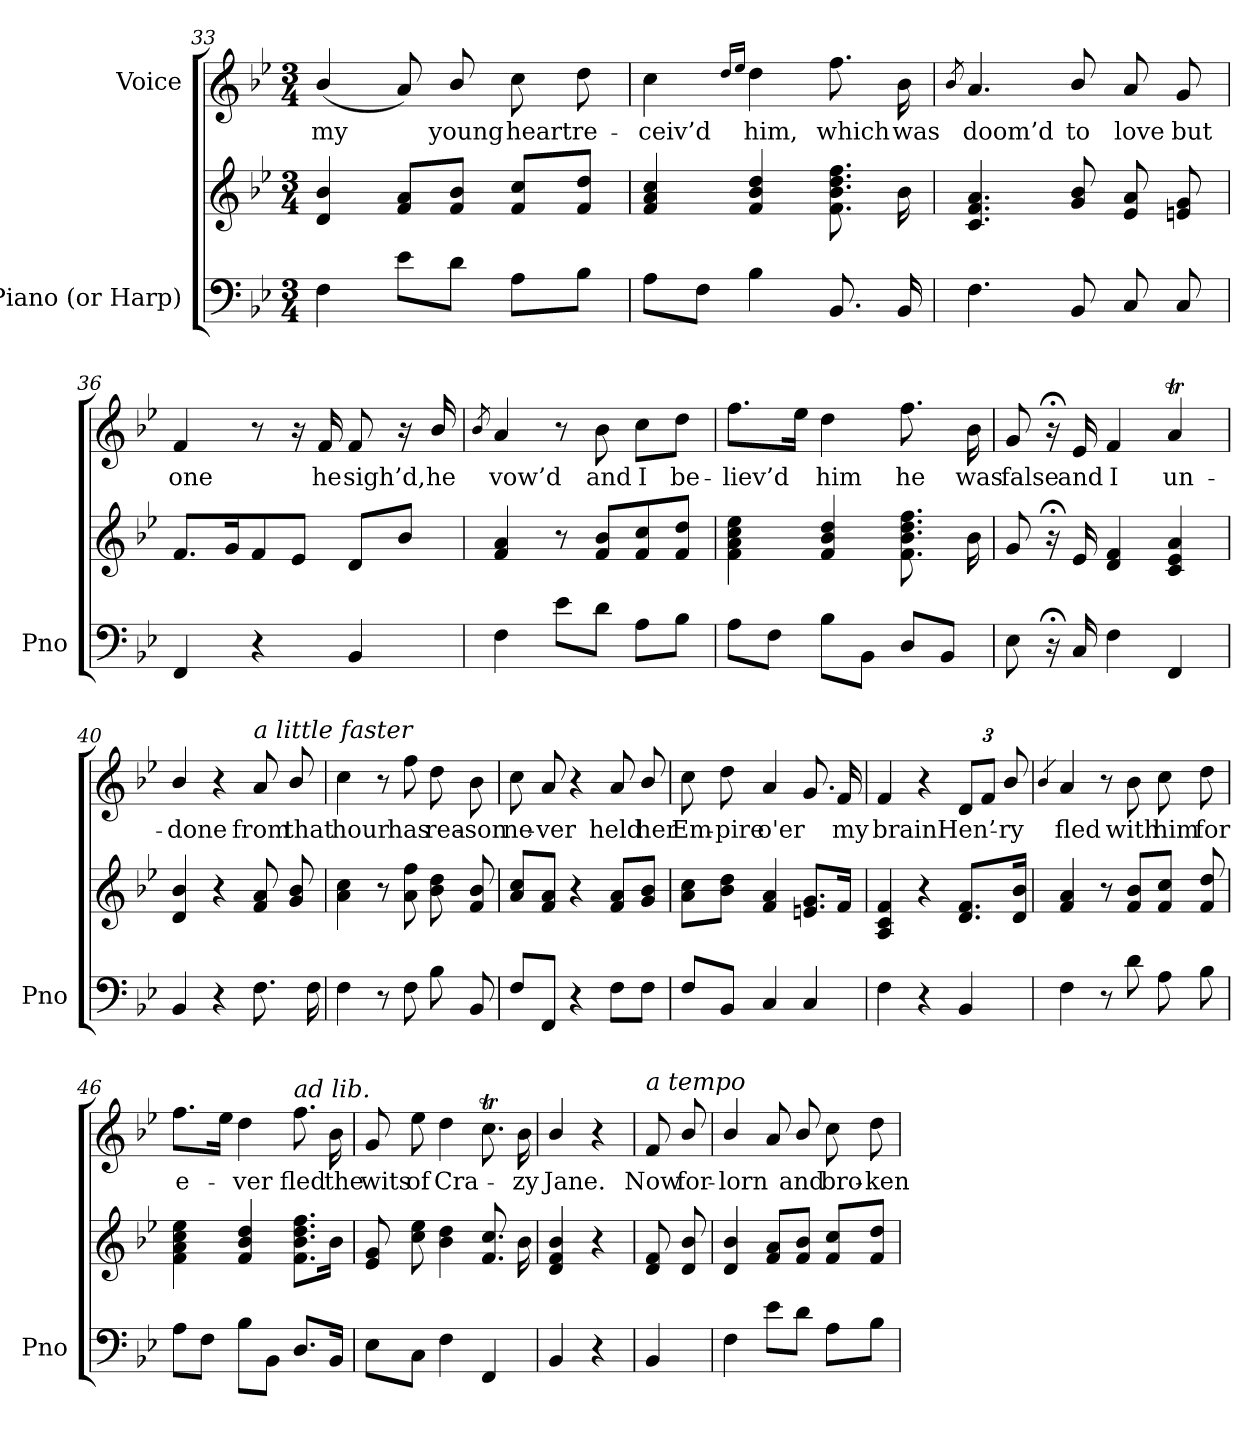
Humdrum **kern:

**kern	**kern	**kern	**text
*part2	*part2	*part1	*part1
*staff3	*staff2	*staff1	*staff1
*I"Piano (or Harp)	*	*I"Voice	*
*I'Pno	*	*	*
*clefF4	*clefG2	*clefG2	*
*k[b-e-]	*k[b-e-]	*k[b-e-]	*
*M3/4	*M3/4	*M3/4	*
=33	=33	=33	=33
4F\	4d/ 4b-/	(4b-/	my
8e-\L	8f/ 8a/L	8a/)	.
8d\J	8f/ 8b-/J	8b-/	young
8A\L	8f/ 8cc/L	8cc\	heart
8B-\J	8f/ 8dd/J	8dd\	re-
=34	=34	=34	=34
8A\L	4f/ 4a/ 4cc/	4cc\	-ceiv’d
8F\J	.	.	.
.	.	16qdd/LL	.
.	.	16qee-/JJ	.
4B-\	4f/ 4b-/ 4dd/	4dd\	him,
8.BB-/	8.f\ 8.b-\ 8.dd\ 8.ff\	8.ff\	which
16BB-/	16b-\	16b-\	was
=35	=35	=35	=35
.	.	8qb-/	.
4.F\	4.c/ 4.f/ 4.a/	4.a/	doom’d
8BB-/	8g/ 8b-/	8b-/	to
8C/	8e-/ 8a/	8a/	love
8C/	8en/ 8g/	8g/	but
=36	=36	=36	=36
4FF/	8.f/L	4f/	one
.	16g/K	.	.
4r	8f/	8r	.
.	8e-/J	16r	.
.	.	16f/	he
4BB-/	8d/L	8f/	sigh’d,
.	8b-/J	16r	.
.	.	16b-/	he
=37	=37	=37	=37
.	.	8qb-/	.
4F\	4f/ 4a/	4a/	vow’d
8e-\L	8r	8r	.
8d\J	8f/ 8b-/L	8b-\	and
8A\L	8f/ 8cc/	8cc\L	I
8B-\J	8f/ 8dd/J	8dd\J	be-
=38	=38	=38	=38
8A\L	4f\ 4a\ 4cc\ 4ee-\	8.ff\L	-liev’d
8F\J	.	.	.
.	.	16ee-\Jk	.
8B-\L	4f/ 4b-/ 4dd/	4dd\	him
8BB-\J	.	.	.
8D/L	8.f\ 8.b-\ 8.dd\ 8.ff\	8.ff\	he
8BB-/J	.	.	.
.	16b-\	16b-\	was
=39	=39	=39	=39
8E-\	8g/	8g/	false
16r;<	16r;<	16r;<	.
16C/	16e-/	16e-/	and
4F\	4d/ 4f/	4f/	I
4FF/	4c/ 4e-/ 4a/	4at/	un-
=40	=40	=40	=40
4BB-/	4d/ 4b-/	4b-/	-done
4r	4r	4r	.
!	!	!LO:TX:i:t=a little faster	!
8.F\	8f/ 8a/	8a/	from
.	8g/ 8b-/	8b-/	that
16F\	.	.	.
=41	=41	=41	=41
4F\	4a\ 4cc\	4cc\	hour
8r	8r	8r	.
8F\	8a\ 8ff\	8ff\	has
8B-\	8b-\ 8dd\	8dd\	rea-
8BB-/	8f/ 8b-/	8b-\	-son
=42	=42	=42	=42
8F/L	8a/ 8cc/L	8cc\	ne-
8FF/J	8f/ 8a/J	8a/	-ver
4r	4r	4r	.
8F\L	8f/ 8a/L	8a/	held
8F\J	8g/ 8b-/J	8b-/	her
=43	=43	=43	=43
8F/L	8a\ 8cc\L	8cc\	Em-
8BB-/J	8b-\ 8dd\J	8dd\	-pire
4C/	4f/ 4a/	4a/	o'er
4C/	8.en/ 8.g/L	8.g/	.
.	16f/Jk	16f/	my
=44	=44	=44	=44
4F\	4A/ 4c/ 4f/	4f/	brain
4r	4r	4r	.
*	*	*Xbrackettup	*
4BB-/	8.d/ 8.f/L	12d/L	Hen’-
.	.	12f/J	.
.	.	12b-/	-ry
.	16d/ 16b-/Jk	.	.
=45	=45	=45	=45
.	.	4qb-/	.
4F\	4f/ 4a/	4a/	fled
8r	8r	8r	.
8d\	8f/ 8b-/L	8b-\	with
8A\	8f/ 8cc/J	8cc\	him
8B-\	8f/ 8dd/	8dd\	for
=46	=46	=46	=46
8A\L	4f\ 4a\ 4cc\ 4ee-\	8.ff\L	e-
8F\J	.	.	.
.	.	16ee-\Jk	.
8B-\L	4f/ 4b-/ 4dd/	4dd\	-ver
8BB-\J	.	.	.
!	!	!LO:TX:i:t=ad lib.	!
8.D/L	8.f\ 8.b-\ 8.dd\ 8.ff\L	8.ff\	fled
16BB-/Jk	16b-\Jk	16b-\	the
=47	=47	=47	=47
8E-\L	8e-/ 8g/	8g/	wits
8C\J	8cc\ 8ee-\	8ee-\	of
4F\	4b-\ 4dd\	4dd\	Cra-
4FF/	8.f/ 8.cc/	8.ccT\	.
.	16b-\	16b-\	-zy
=48	=48	=48	=48
4BB-/	4d/ 4f/ 4b-/	4b-/	Jane.
4r	4r	4r	.
=48X4	=48X4	=48X4	=48X4
!	!	!LO:TX:i:t=a tempo	!
4BB-/	8d/ 8f/	8f/	Now
.	8d/ 8b-/	8b-/	for-
=49	=49	=49	=49
4F\	4d/ 4b-/	4b-/	-lorn
8e-\L	8f/ 8a/L	8a/	.
8d\J	8f/ 8b-/J	8b-/	and
8A\L	8f/ 8cc/L	8cc\	bro-
8B-\J	8f/ 8dd/J	8dd\	-ken-
=	=	=	=
*-	*-	*-	*-
